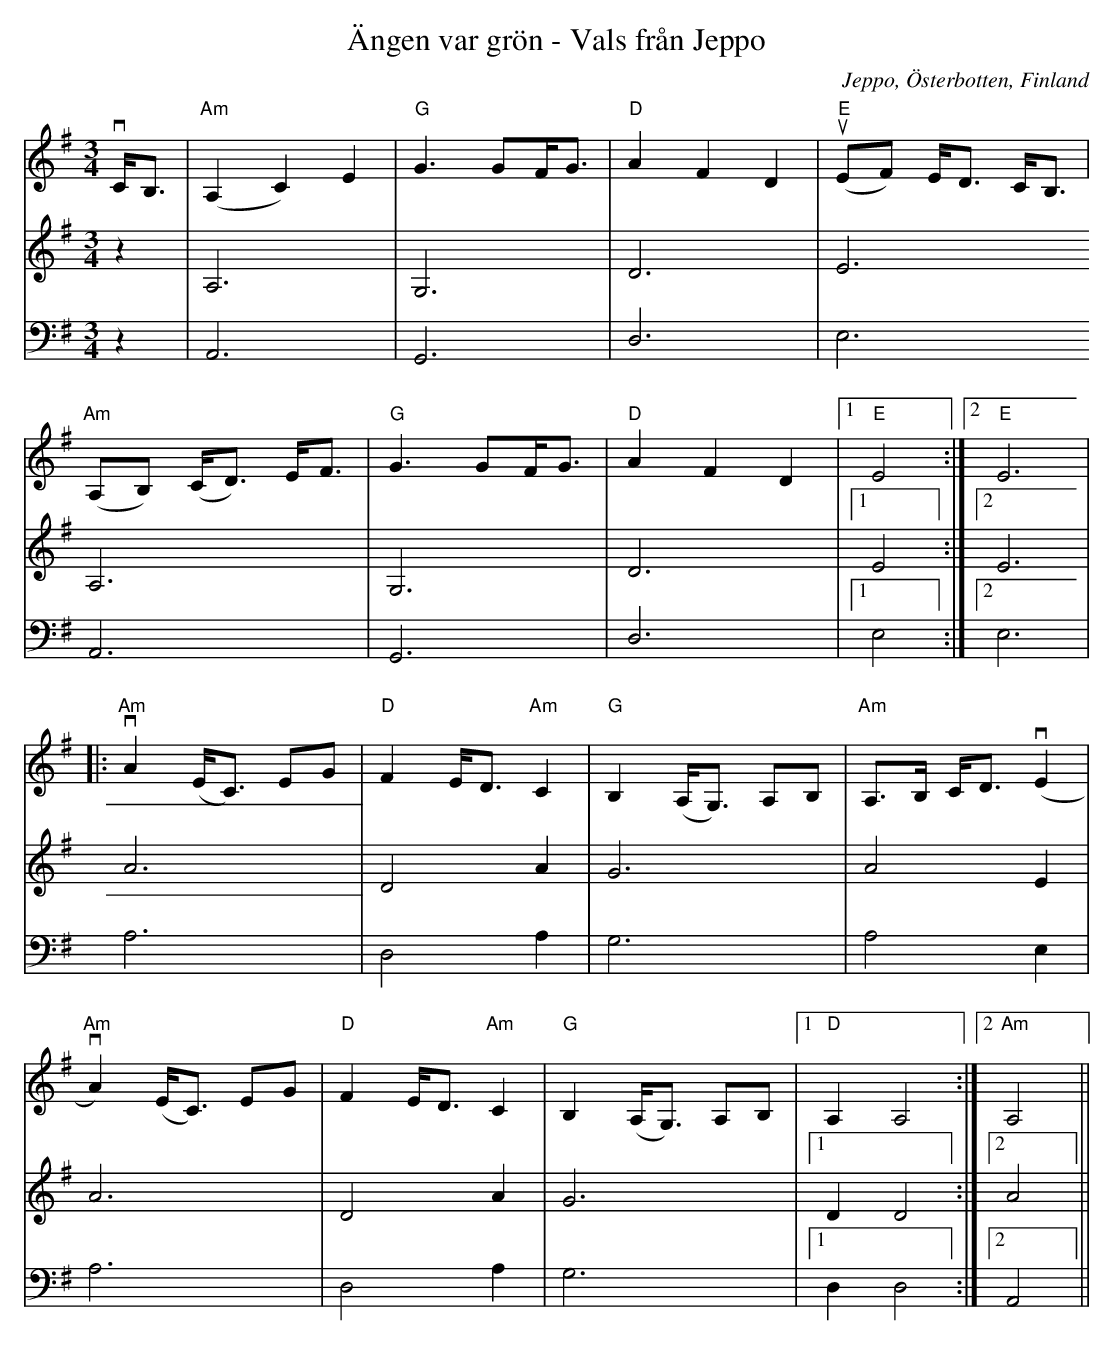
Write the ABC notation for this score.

X:1
T:Ängen var grön - Vals från Jeppo
O:Jeppo, Österbotten, Finland
M:3/4
L:1/8
K:Ador
V:1
vC<B, | "Am"(A,2 C2) E2 |"G" G3/1GF<G |"D" A2 F2 D2 | "E" u(EF) E<D C<B, |
  "Am"(A,B,) (C<D) E<F  | "G" G3/1GF<G |  "D" A2 F2 D2 |1 "E" E4:|2 "E" E6 |
|: "Am" vA2 (E<C) EG | "D" F2 E<D "Am"C2 | "G"B,2 (A,<G,) A,B, | "Am"A,>B, C<D (vE2 |
   "Am" vA2)(E<C) EG | "D"F2 E<D "Am"C2 | "G"B,2 (A,<G,) A,B, |1 "D"A,2 A,4 :|2 "Am" A,4 ||
V:2
z2 | A,6 | G,6 | D6 |E6
 A,6 | G,6 | D6 |1 E4 :|2 E6 |
A6 | D4 A2 | G6 | A4 E2 |
A6 | D4 A2 | G6 |1 D2 D4 :|2 A4 ||
V:3
z2 | A,,6 | G,,6 | D,6 |E,6
 A,,6 | G,,6 | D,6 |1 E,4 :|2 E,6 |
A,6 | D,4 A,2 | G,6 | A,4 E,2 |
A,6 | D,4 A,2 | G,6 |1 D,2 D,4 :|2 A,,4 ||
